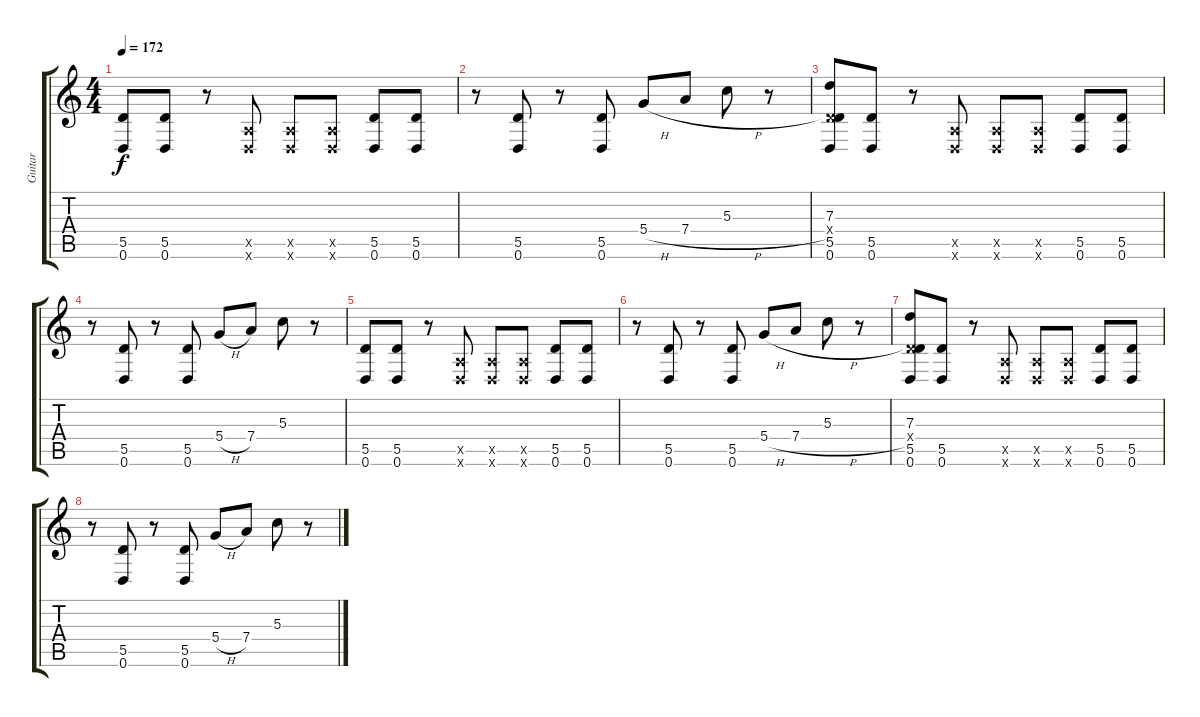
\track ("Guitar" "Guitar") {instrument distortionguitar}
\staff {score tabs}
\tuning (E4 B3 G3 D3 A2 D2) {hide}
\ts (4 4)
\tempo 172
\clef g2
\ks c
(5.5 0.6).8{dy f} (5.5 0.6).8 r.8 (0.5{x} 0.6{x}).8 (0.5{x} 0.6{x}).8 (0.5{x} 0.6{x}).8 (5.5 0.6).8 (5.5 0.6).8 |
r.8 (5.5 0.6).8 r.8 (5.5 0.6).8 5.4{h}.8 7.4{h}.8 5.3.8 r.8 |
(7.3 0.4{x} 5.5 0.6).8 (5.5 0.6).8 r.8 (0.5{x} 0.6{x}).8 (0.5{x} 0.6{x}).8 (0.5{x} 0.6{x}).8 (5.5 0.6).8 (5.5 0.6).8 |
r.8 (5.5 0.6).8 r.8 (5.5 0.6).8 5.4{h}.8 7.4.8 5.3.8 r.8 |
(5.5 0.6).8 (5.5 0.6).8 r.8 (0.5{x} 0.6{x}).8 (0.5{x} 0.6{x}).8 (0.5{x} 0.6{x}).8 (5.5 0.6).8 (5.5 0.6).8 |
r.8 (5.5 0.6).8 r.8 (5.5 0.6).8 5.4{h}.8 7.4{h}.8 5.3.8 r.8 |
(7.3 0.4{x} 5.5 0.6).8 (5.5 0.6).8 r.8 (0.5{x} 0.6{x}).8 (0.5{x} 0.6{x}).8 (0.5{x} 0.6{x}).8 (5.5 0.6).8 (5.5 0.6).8 |
r.8 (5.5 0.6).8 r.8 (5.5 0.6).8 5.4{h}.8 7.4.8 5.3.8 r.8
